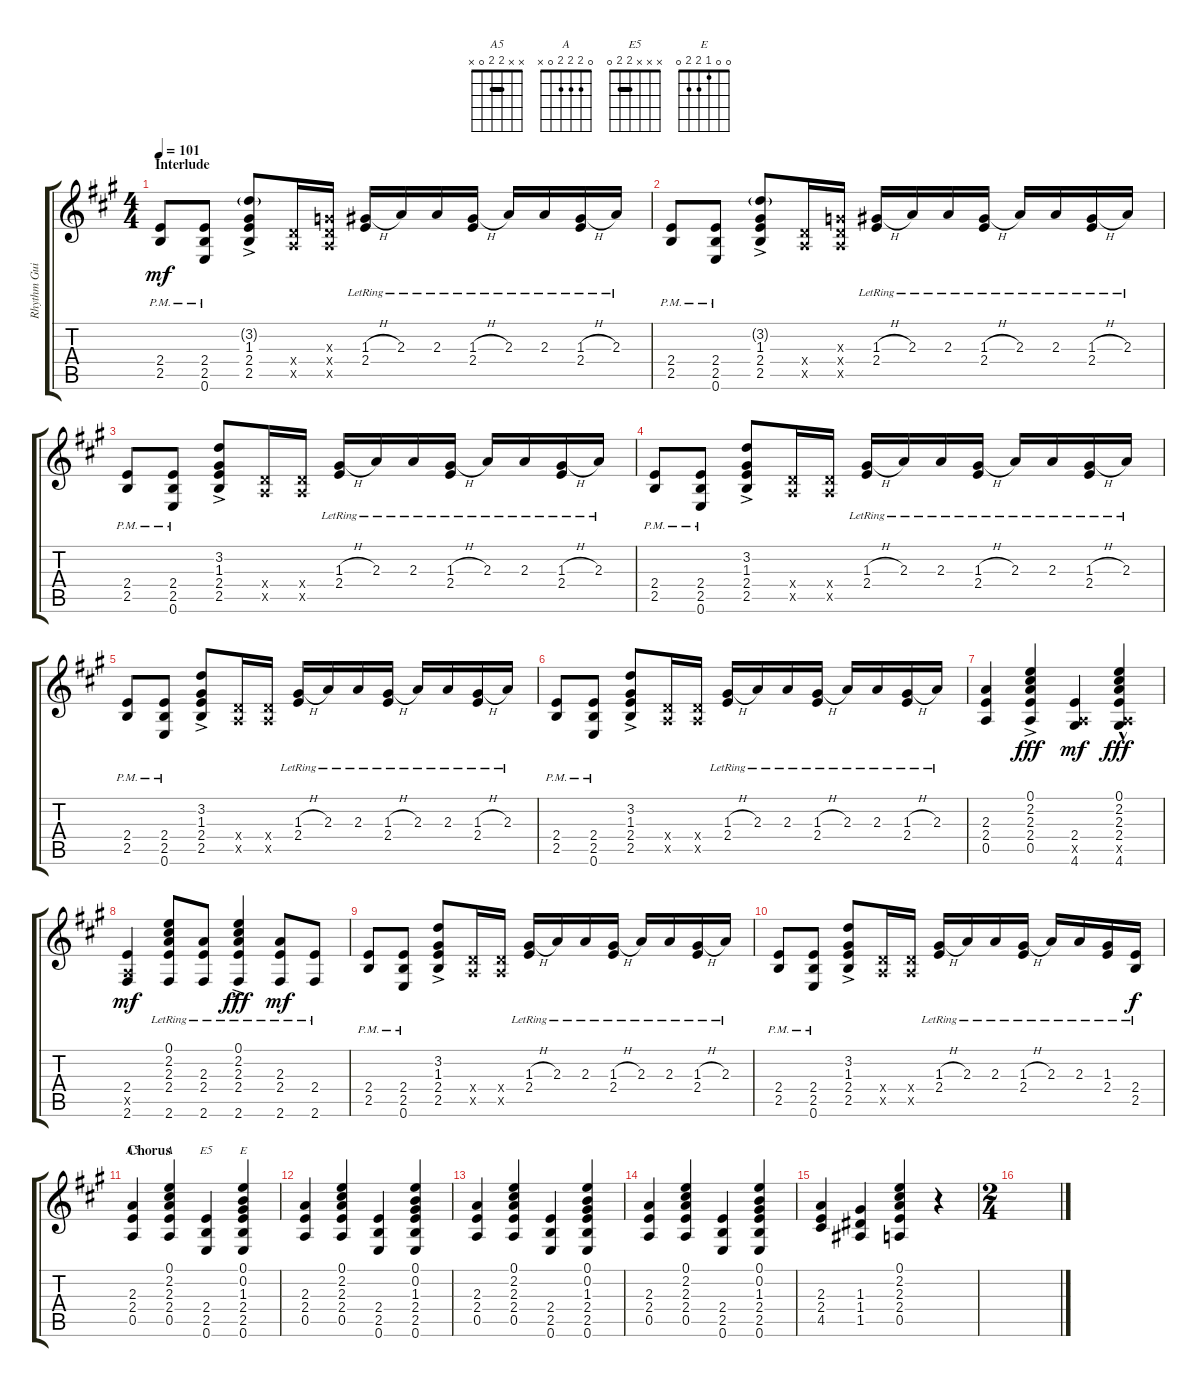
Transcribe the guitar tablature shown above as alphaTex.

\track ("Rhythm Guitar" "Rhythm Gui") {instrument overdrivenguitar}
\staff {score tabs}
\tuning (E4 B3 G3 D3 A2 E2) {hide}
\chord ("A5" x x 2 2 0 x) {barre 2}
\chord ("A" 0 2 2 2 0 x)
\chord ("E5" x x x 2 2 0) {barre 2}
\chord ("E" 0 0 1 2 2 0)
\ts (4 4)
\section ("" "Interlude")
\tempo 101
\clef g2
\ks a
(2.4{pm} 2.5{pm}).8{dy mf} (2.4{pm} 2.5{pm} 0.6{pm}).8 (3.2{g ac} 1.3{ac} 2.4{ac} 2.5{ac}).8 (0.4{x} 0.5{x}).16 (0.3{x} 0.4{x} 0.5{x}).16 (1.3{h} 2.4{lr}).16 2.3{lr}.16 2.3{lr}.16 (1.3{h} 2.4{lr}).16 2.3{lr}.16 2.3{lr}.16 (1.3{h} 2.4{lr}).16 2.3{lr}.16 |
(2.4{pm} 2.5{pm}).8 (2.4{pm} 2.5{pm} 0.6{pm}).8 (3.2{g ac} 1.3{ac} 2.4{ac} 2.5{ac}).8 (0.4{x} 0.5{x}).16 (0.3{x} 0.4{x} 0.5{x}).16 (1.3{h} 2.4{lr}).16 2.3{lr}.16 2.3{lr}.16 (1.3{h} 2.4{lr}).16 2.3{lr}.16 2.3{lr}.16 (1.3{h} 2.4{lr}).16 2.3{lr}.16 |
(2.4{pm} 2.5{pm}).8 (2.4{pm} 2.5{pm} 0.6{pm}).8 (3.2{ac} 1.3{ac} 2.4{ac} 2.5{ac}).8 (0.4{x} 0.5{x}).16 (0.4{x} 0.5{x}).16 (1.3{h} 2.4{lr}).16 2.3{lr}.16 2.3{lr}.16 (1.3{h} 2.4{lr}).16 2.3{lr}.16 2.3{lr}.16 (1.3{h} 2.4{lr}).16 2.3{lr}.16 |
(2.4{pm} 2.5{pm}).8 (2.4{pm} 2.5{pm} 0.6{pm}).8 (3.2{ac} 1.3{ac} 2.4{ac} 2.5{ac}).8 (0.4{x} 0.5{x}).16 (0.4{x} 0.5{x}).16 (1.3{h} 2.4{lr}).16 2.3{lr}.16 2.3{lr}.16 (1.3{h} 2.4{lr}).16 2.3{lr}.16 2.3{lr}.16 (1.3{h} 2.4{lr}).16 2.3{lr}.16 |
(2.4{pm} 2.5{pm}).8 (2.4{pm} 2.5{pm} 0.6{pm}).8 (3.2{ac} 1.3{ac} 2.4{ac} 2.5{ac}).8 (0.4{x} 0.5{x}).16 (0.4{x} 0.5{x}).16 (1.3{h} 2.4{lr}).16 2.3{lr}.16 2.3{lr}.16 (1.3{h} 2.4{lr}).16 2.3{lr}.16 2.3{lr}.16 (1.3{h} 2.4{lr}).16 2.3{lr}.16 |
(2.4{pm} 2.5{pm}).8 (2.4{pm} 2.5{pm} 0.6{pm}).8 (3.2{ac} 1.3{ac} 2.4{ac} 2.5{ac}).8 (0.4{x} 0.5{x}).16 (0.4{x} 0.5{x}).16 (1.3{h} 2.4{lr}).16 2.3{lr}.16 2.3{lr}.16 (1.3{h} 2.4{lr}).16 2.3{lr}.16 2.3{lr}.16 (1.3{h} 2.4{lr}).16 2.3{lr}.16 |
(2.3 2.4 0.5).4 (0.1{ac} 2.2{ac} 2.3{ac} 2.4{ac} 0.5{ac}).4{dy fff} (2.4 0.5{x} 4.6).4{dy mf} (0.1{hac} 2.2{hac} 2.3{hac} 2.4{hac} 0.5{hac x} 4.6{hac}).4{dy fff} |
(2.4 0.5{x} 2.6).4{dy mf} (0.1{lr} 2.2{lr} 2.3{lr} 2.4{lr} 2.6{lr}).8 (2.3{lr} 2.4{lr} 2.6{lr}).8 (0.1{ac lr} 2.2{ac lr} 2.3{ac lr} 2.4{ac lr} 2.6{ac lr}).4{dy fff} (2.3{lr} 2.4{lr} 2.6{lr}).8{dy mf} (2.4{lr} 2.6{lr}).8 |
(2.4{pm} 2.5{pm}).8 (2.4{pm} 2.5{pm} 0.6{pm}).8 (3.2{ac} 1.3{ac} 2.4{ac} 2.5{ac}).8 (0.4{x} 0.5{x}).16 (0.4{x} 0.5{x}).16 (1.3{h} 2.4{lr}).16 2.3{lr}.16 2.3{lr}.16 (1.3{h} 2.4{lr}).16 2.3{lr}.16 2.3{lr}.16 (1.3{h} 2.4{lr}).16 2.3{lr}.16 |
(2.4{pm} 2.5{pm}).8 (2.4{pm} 2.5{pm} 0.6{pm}).8 (3.2{ac} 1.3{ac} 2.4{ac} 2.5{ac}).8 (0.4{x} 0.5{x}).16 (0.4{x} 0.5{x}).16 (1.3{h} 2.4{lr}).16 2.3{lr}.16 2.3{lr}.16 (1.3{h} 2.4{lr}).16 2.3{lr}.16 2.3{lr}.16 (1.3 2.4{lr}).16 (2.4{lr} 2.5{lr}).16{dy f} |
\section ("" "Chorus")
(2.3 2.4 0.5).4{ch "A5"} (0.1 2.2 2.3 2.4 0.5).4{ch "A"} (2.4 2.5 0.6).4{ch "E5"} (0.1 0.2 1.3 2.4 2.5 0.6).4{ch "E"} |
(2.3 2.4 0.5).4 (0.1 2.2 2.3 2.4 0.5).4 (2.4 2.5 0.6).4 (0.1 0.2 1.3 2.4 2.5 0.6).4 |
(2.3 2.4 0.5).4 (0.1 2.2 2.3 2.4 0.5).4 (2.4 2.5 0.6).4 (0.1 0.2 1.3 2.4 2.5 0.6).4 |
(2.3 2.4 0.5).4 (0.1 2.2 2.3 2.4 0.5).4 (2.4 2.5 0.6).4 (0.1 0.2 1.3 2.4 2.5 0.6).4 |
(2.3 2.4 4.5).4 (1.3 1.4 1.5).4 (0.1 2.2 2.3 2.4 0.5).4 r.4 |
\ts (2 4)
